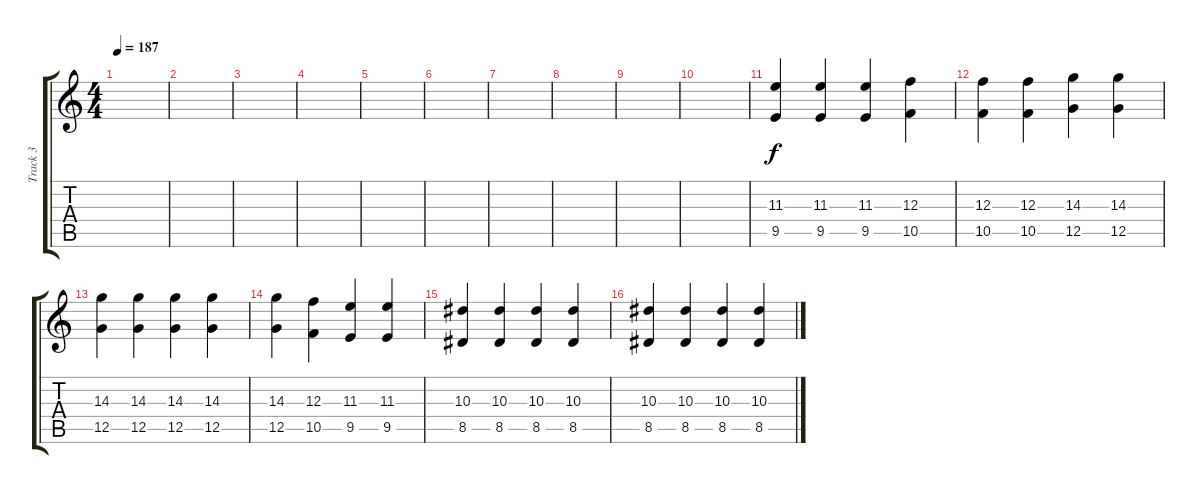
\track ("Track 3" "Track 3") {instrument distortionguitar}
\staff {score tabs}
\tuning (D4 A3 F3 C3 G2 C2) {hide}
\ts (4 4)
\tempo 187
\clef g2
\ks c
|
|
|
|
|
|
|
|
|
|
(11.3 9.5).4 (11.3 9.5).4 (11.3 9.5).4 (12.3 10.5).4 |
(12.3 10.5).4 (12.3 10.5).4 (14.3 12.5).4 (14.3 12.5).4 |
(14.3 12.5).4 (14.3 12.5).4 (14.3 12.5).4 (14.3 12.5).4 |
(14.3 12.5).4 (12.3 10.5).4 (11.3 9.5).4 (11.3 9.5).4 |
(10.3 8.5).4 (10.3 8.5).4 (10.3 8.5).4 (10.3 8.5).4 |
(10.3 8.5).4 (10.3 8.5).4 (10.3 8.5).4 (10.3 8.5).4
